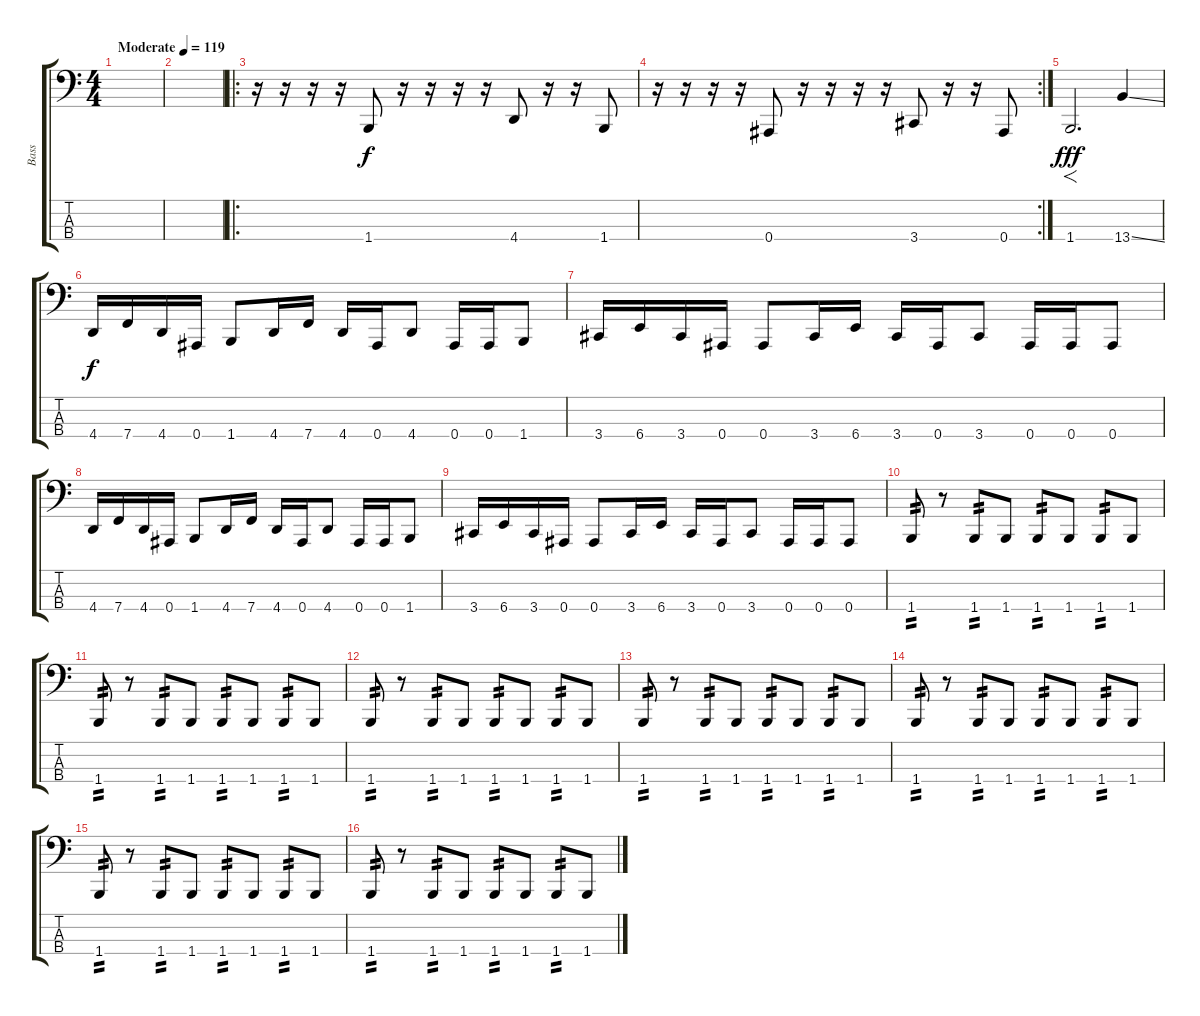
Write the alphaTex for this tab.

\track ("Bass" "Bass") {instrument electricbasspick}
\staff {score tabs}
\tuning (Eb2 Bb1 F1 Bb0) {hide}
\ts (4 4)
\tempo (119 "Moderate")
\clef f4
\ks c
|
|
\ro
r.16 r.16 r.16 r.16 1.4.8 r.16 r.16 r.16 r.16 4.4.8 r.16 r.16 1.4.8 |
\rc 2
r.16 r.16 r.16 r.16 0.4.8 r.16 r.16 r.16 r.16 3.4.8 r.16 r.16 0.4.8 |
1.4.2{f d dy fff} 13.4{ss}.4 |
4.4.16{dy f} 7.4.16 4.4.16 0.4.16 1.4.8 4.4.16 7.4.16 4.4.16 0.4.16 4.4.8 0.4.16 0.4.16 1.4.8 |
3.4.16 6.4.16 3.4.16 0.4.16 0.4.8 3.4.16 6.4.16 3.4.16 0.4.16 3.4.8 0.4.16 0.4.16 0.4.8 |
4.4.16 7.4.16 4.4.16 0.4.16 1.4.8 4.4.16 7.4.16 4.4.16 0.4.16 4.4.8 0.4.16 0.4.16 1.4.8 |
3.4.16 6.4.16 3.4.16 0.4.16 0.4.8 3.4.16 6.4.16 3.4.16 0.4.16 3.4.8 0.4.16 0.4.16 0.4.8 |
1.4.8{tp 2} r.8 1.4.8{tp 2} 1.4.8 1.4.8{tp 2} 1.4.8 1.4.8{tp 2} 1.4.8 |
1.4.8{tp 2} r.8 1.4.8{tp 2} 1.4.8 1.4.8{tp 2} 1.4.8 1.4.8{tp 2} 1.4.8 |
1.4.8{tp 2} r.8 1.4.8{tp 2} 1.4.8 1.4.8{tp 2} 1.4.8 1.4.8{tp 2} 1.4.8 |
1.4.8{tp 2} r.8 1.4.8{tp 2} 1.4.8 1.4.8{tp 2} 1.4.8 1.4.8{tp 2} 1.4.8 |
1.4.8{tp 2} r.8 1.4.8{tp 2} 1.4.8 1.4.8{tp 2} 1.4.8 1.4.8{tp 2} 1.4.8 |
1.4.8{tp 2} r.8 1.4.8{tp 2} 1.4.8 1.4.8{tp 2} 1.4.8 1.4.8{tp 2} 1.4.8 |
1.4.8{tp 2} r.8 1.4.8{tp 2} 1.4.8 1.4.8{tp 2} 1.4.8 1.4.8{tp 2} 1.4.8
